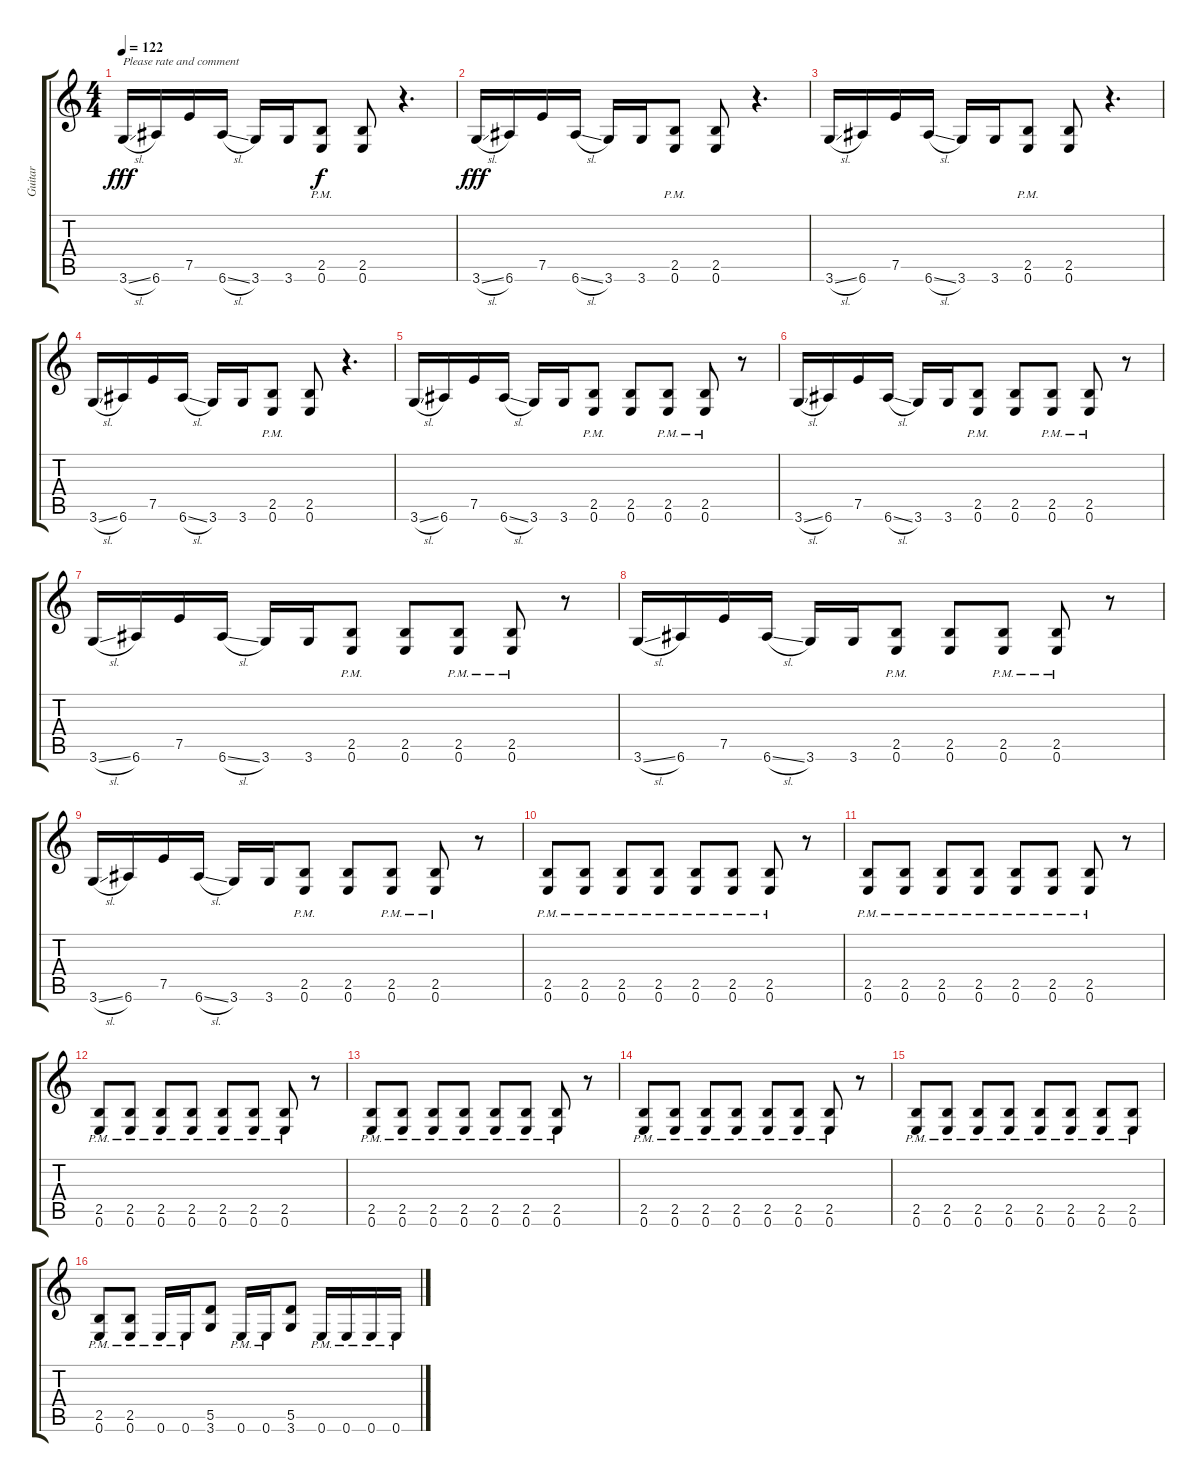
\track ("Guitar" "Guitar") {instrument distortionguitar}
\staff {score tabs}
\tuning (E4 B3 G3 D3 A2 E2) {hide}
\ts (4 4)
\tempo 122
\clef g2
\ks c
3.6{sl}.16{txt "Please rate and comment" dy fff instrument distortionguitar} 6.6.16 7.5.16 6.6{sl}.16 3.6.16 3.6.16 (2.5{pm} 0.6{pm}).8{dy f} (2.5 0.6).8 r.4{d} |
3.6{sl}.16{dy fff} 6.6.16 7.5.16 6.6{sl}.16 3.6.16 3.6.16 (2.5{pm} 0.6{pm}).8 (2.5 0.6).8 r.4{d} |
3.6{sl}.16 6.6.16 7.5.16 6.6{sl}.16 3.6.16 3.6.16 (2.5{pm} 0.6{pm}).8 (2.5 0.6).8 r.4{d} |
3.6{sl}.16 6.6.16 7.5.16 6.6{sl}.16 3.6.16 3.6.16 (2.5{pm} 0.6{pm}).8 (2.5 0.6).8 r.4{d} |
3.6{sl}.16 6.6.16 7.5.16 6.6{sl}.16 3.6.16 3.6.16 (2.5{pm} 0.6{pm}).8 (2.5 0.6).8 (2.5{pm} 0.6{pm}).8 (2.5{pm} 0.6{pm}).8 r.8 |
3.6{sl}.16 6.6.16 7.5.16 6.6{sl}.16 3.6.16 3.6.16 (2.5{pm} 0.6{pm}).8 (2.5 0.6).8 (2.5{pm} 0.6{pm}).8 (2.5{pm} 0.6{pm}).8 r.8 |
3.6{sl}.16 6.6.16 7.5.16 6.6{sl}.16 3.6.16 3.6.16 (2.5{pm} 0.6{pm}).8 (2.5 0.6).8 (2.5{pm} 0.6{pm}).8 (2.5{pm} 0.6{pm}).8 r.8 |
3.6{sl}.16 6.6.16 7.5.16 6.6{sl}.16 3.6.16 3.6.16 (2.5{pm} 0.6{pm}).8 (2.5 0.6).8 (2.5{pm} 0.6{pm}).8 (2.5{pm} 0.6{pm}).8 r.8 |
3.6{sl}.16 6.6.16 7.5.16 6.6{sl}.16 3.6.16 3.6.16 (2.5{pm} 0.6{pm}).8 (2.5 0.6).8 (2.5{pm} 0.6{pm}).8 (2.5{pm} 0.6{pm}).8 r.8 |
(2.5{pm} 0.6{pm}).8 (2.5{pm} 0.6{pm}).8 (2.5{pm} 0.6{pm}).8 (2.5{pm} 0.6{pm}).8 (2.5{pm} 0.6{pm}).8 (2.5{pm} 0.6{pm}).8 (2.5{pm} 0.6{pm}).8 r.8 |
(2.5{pm} 0.6{pm}).8 (2.5{pm} 0.6{pm}).8 (2.5{pm} 0.6{pm}).8 (2.5{pm} 0.6{pm}).8 (2.5{pm} 0.6{pm}).8 (2.5{pm} 0.6{pm}).8 (2.5{pm} 0.6{pm}).8 r.8 |
(2.5{pm} 0.6{pm}).8 (2.5{pm} 0.6{pm}).8 (2.5{pm} 0.6{pm}).8 (2.5{pm} 0.6{pm}).8 (2.5{pm} 0.6{pm}).8 (2.5{pm} 0.6{pm}).8 (2.5{pm} 0.6{pm}).8 r.8 |
(2.5{pm} 0.6{pm}).8 (2.5{pm} 0.6{pm}).8 (2.5{pm} 0.6{pm}).8 (2.5{pm} 0.6{pm}).8 (2.5{pm} 0.6{pm}).8 (2.5{pm} 0.6{pm}).8 (2.5{pm} 0.6{pm}).8 r.8 |
(2.5{pm} 0.6{pm}).8 (2.5{pm} 0.6{pm}).8 (2.5{pm} 0.6{pm}).8 (2.5{pm} 0.6{pm}).8 (2.5{pm} 0.6{pm}).8 (2.5{pm} 0.6{pm}).8 (2.5{pm} 0.6{pm}).8 r.8 |
(2.5{pm} 0.6{pm}).8 (2.5{pm} 0.6{pm}).8 (2.5{pm} 0.6{pm}).8 (2.5{pm} 0.6{pm}).8 (2.5{pm} 0.6{pm}).8 (2.5{pm} 0.6{pm}).8 (2.5{pm} 0.6{pm}).8 (2.5{pm} 0.6{pm}).8 |
(2.5{pm} 0.6{pm}).8 (2.5{pm} 0.6{pm}).8 0.6{pm}.16 0.6{pm}.16 (5.5 3.6).8 0.6{pm}.16 0.6{pm}.16 (5.5 3.6).8 0.6{pm}.16 0.6{pm}.16 0.6{pm}.16 0.6{pm}.16
